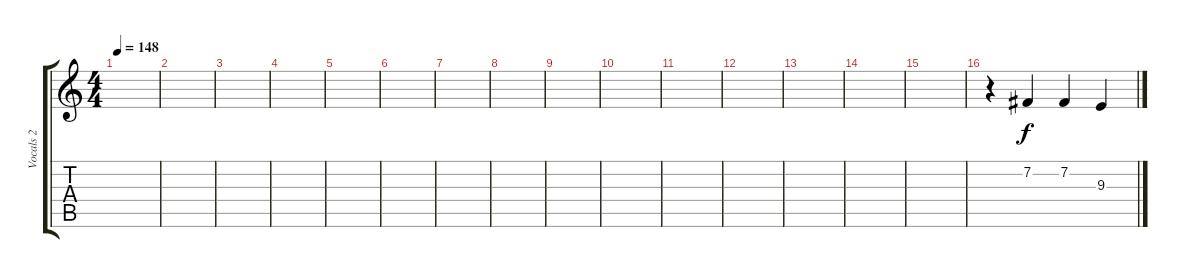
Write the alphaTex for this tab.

\track ("Vocals 2" "Vocals 2") {instrument tenorsax}
\staff {score tabs}
\tuning (E4 B3 G3 D3 A2 E2) {hide}
\ts (4 4)
\tempo 148
\clef g2
\ks c
|
|
|
|
|
|
|
|
|
|
|
|
|
|
|
r.4 7.2.4 7.2.4 9.3.4
